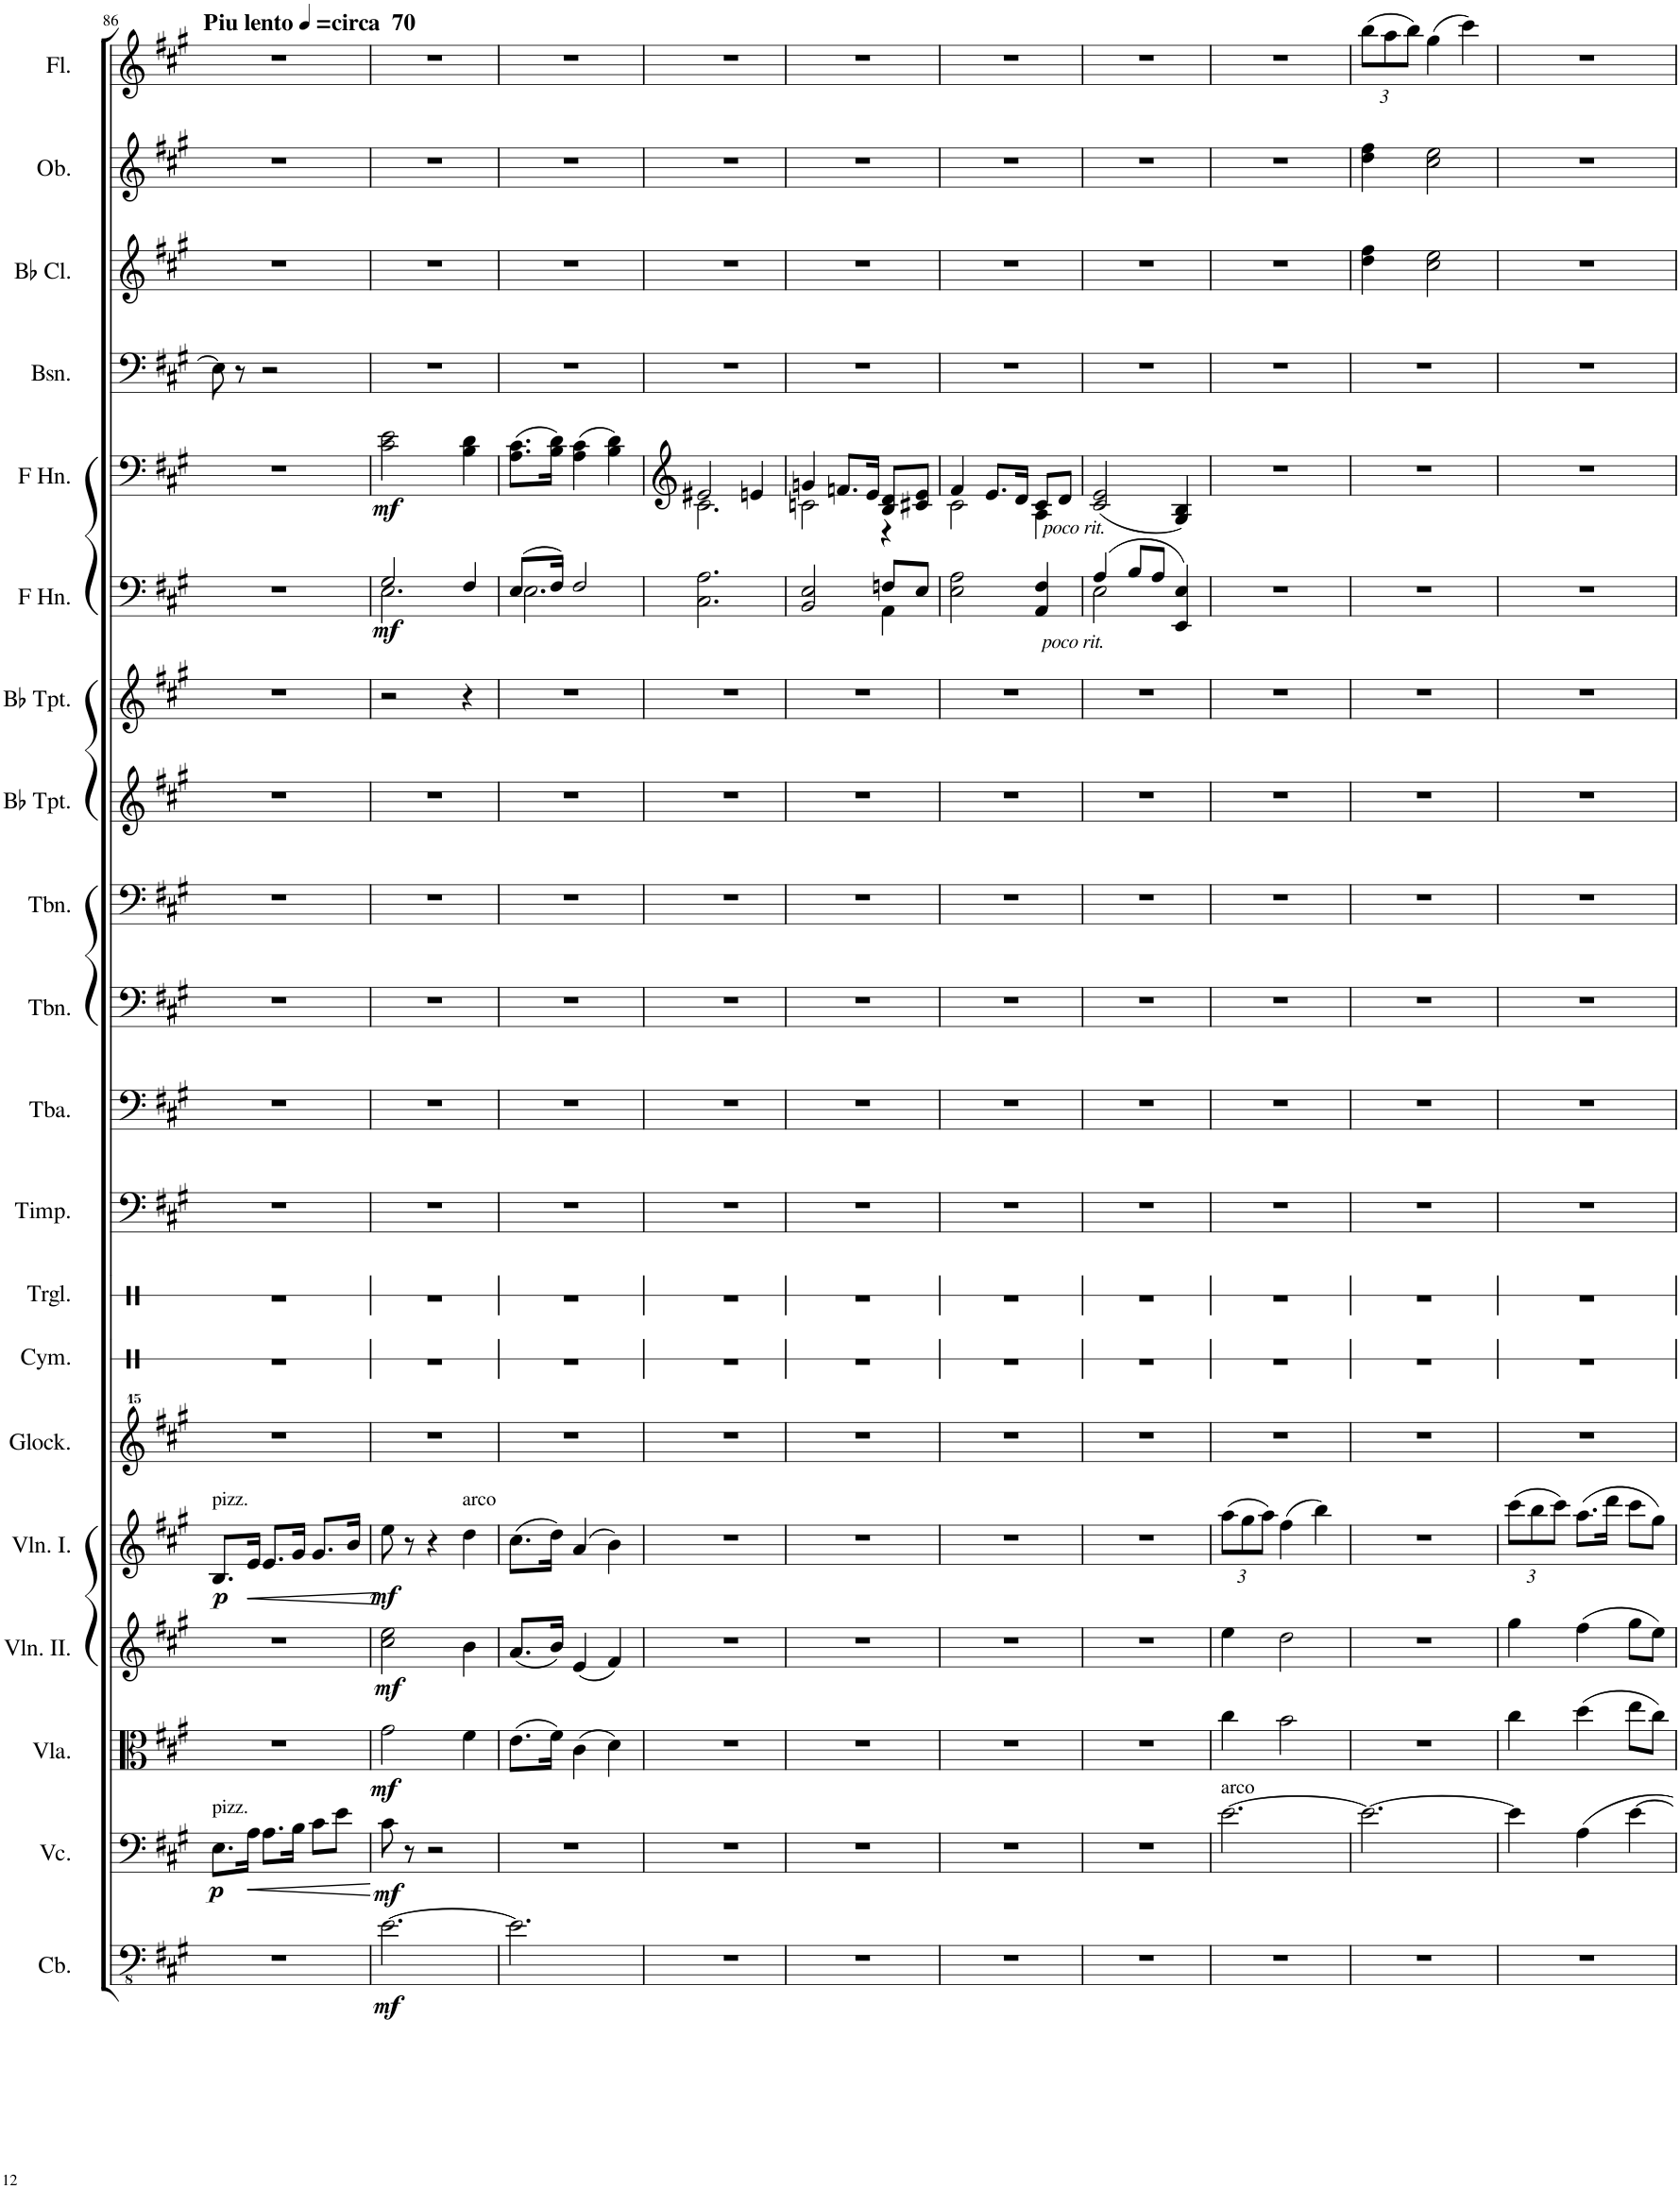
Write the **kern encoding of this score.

**kern	**dynam	**kern	**dynam	**kern	**dynam	**kern	**dynam	**kern	**dynam	**kern	**kern	**kern	**kern	**kern	**kern	**kern	**kern	**kern	**kern	**dynam	**kern	**dynam	**kern	**kern	**kern	**kern
*part20	*part20	*part19	*part19	*part18	*part18	*part17	*part17	*part16	*part16	*part15	*part14	*part13	*part12	*part11	*part10	*part9	*part8	*part7	*part6	*part6	*part5	*part5	*part4	*part3	*part2	*part1
*staff20	*staff20	*staff19	*staff19	*staff18	*staff18	*staff17	*staff17	*staff16	*staff16	*staff15	*staff14	*staff13	*staff12	*staff11	*staff10	*staff9	*staff8	*staff7	*staff6	*staff6	*staff5	*staff5	*staff4	*staff3	*staff2	*staff1
*I"Contrabasses	*	*I"Violoncellos	*	*I"Violas	*	*I"Violins II.	*	*I"Violins I.	*	*I"Glockenspiel	*I"Cymbal	*I"Triangle	*I"Timpani	*I"Tuba	*I"Trombone 3	*I"Trombones 1-2	*I"Bb Trumpet 3	*I"Bb Trumpets 1-2	*I"Horns in F 2-4	*	*I"Horns in F 1-3	*	*I"Bassoons 1-2	*I"Bb Clarinets 1-2	*I"Oboes 1-2	*I"Flutes 1-2
*I'Cb.	*	*I'Vc.	*	*I'Vla.	*	*I'Vln. II.	*	*I'Vln. I.	*	*I'Glock.	*I'Cym.	*I'Trgl.	*I'Timp.	*I'Tba.	*I'Tbn.	*I'Tbn.	*I'Bb Tpt.	*I'Bb Tpt.	*	*	*	*	*I'Bsn.	*I'Bb Cl.	*I'Ob.	*I'Fl.
!!LO:PB:g=z
*clefFv4	*	*clefF4	*	*clefC3	*	*clefG2	*	*clefG2	*	*clefG^^2	*clefX	*clefX	*clefF4	*clefF4	*clefF4	*clefF4	*clefG2	*clefG2	*clefF4	*	*clefF4	*	*clefF4	*clefG2	*clefG2	*clefG2
*	*	*	*	*	*	*	*	*	*	*	*	*	*	*	*	*	*ITrd1c2	*ITrd1c2	*ITrd4c7	*	*ITrd4c7	*	*	*ITrd1c2	*	*
*k[f#c#g#]	*	*k[f#c#g#]	*	*k[f#c#g#]	*	*k[f#c#g#]	*	*k[f#c#g#]	*	*k[f#c#g#]	*k[f#c#]	*k[f#c#]	*k[f#c#g#]	*k[f#c#g#]	*k[f#c#g#]	*k[f#c#g#]	*k[f#c#g#]	*k[f#c#g#]	*k[f#c#g#]	*	*k[f#c#g#]	*	*k[f#c#g#]	*k[f#c#g#]	*k[f#c#g#]	*k[f#c#g#]
*M3/4	*	*M3/4	*	*M3/4	*	*M3/4	*	*M3/4	*	*M3/4	*M3/4	*M3/4	*M3/4	*M3/4	*M3/4	*M3/4	*M3/4	*M3/4	*M3/4	*	*M3/4	*	*M3/4	*M3/4	*M3/4	*M3/4
=86	=86	=86	=86	=86	=86	=86	=86	=86	=86	=86	=86	=86	=86	=86	=86	=86	=86	=86	=86	=86	=86	=86	=86	=86	=86	=86
!	!	!	!	!	!	!	!	!	!	!	!	!	!	!	!	!	!	!	!	!	!	!	!	!	!	!LO:TX:a:B:t=Piu lento
!	!	!	!	!	!	!	!	!	!	!	!	!	!	!	!	!	!	!	!	!	!	!	!	!	!	!LO:TX:a:B:t=circa  70
!	!	!	!	!	!	!	!	!LO:TX:a:t=pizz.	!	!	!	!	!	!	!	!	!	!	!	!	!	!	!	!	!	!
!	!	!LO:TX:a:t=pizz.	!	!	!	!	!	!	!	!	!	!	!	!	!	!	!	!	!	!	!	!	!	!	!	!
!	!	!	!LO:DY:b	!	!	!	!	!	!LO:DY:b	!	!	!	!	!	!	!	!	!	!	!	!	!	!	!	!	!
2.r	.	8.E\L	p	2.r	.	2.r	.	8.B/L	p	2.r	2.r	2.r	2.r	2.r	2.r	2.r	2.r	2.r	2.r	.	2.r	.	8E\]	2.r	2.r	2.r
.	.	.	.	.	.	.	.	.	.	.	.	.	.	.	.	.	.	.	.	.	.	.	8r	.	.	.
!	!	!	!LO:HP:b	!	!	!	!	!	!LO:HP:b	!	!	!	!	!	!	!	!	!	!	!	!	!	!	!	!	!
.	.	16A\Jk	<	.	.	.	.	16e/Jk	<	.	.	.	.	.	.	.	.	.	.	.	.	.	.	.	.	.
.	.	8.A\L	[	.	.	.	.	8.e/L	[	.	.	.	.	.	.	.	.	.	.	.	.	.	2r	.	.	.
.	.	16B\Jk	.	.	.	.	.	16g#/Jk	.	.	.	.	.	.	.	.	.	.	.	.	.	.	.	.	.	.
.	.	8c#\L	.	.	.	.	.	8.g#/L	.	.	.	.	.	.	.	.	.	.	.	.	.	.	.	.	.	.
.	.	8e\J	.	.	.	.	.	.	.	.	.	.	.	.	.	.	.	.	.	.	.	.	.	.	.	.
.	.	.	.	.	.	.	.	16b/Jk	.	.	.	.	.	.	.	.	.	.	.	.	.	.	.	.	.	.
=87	=87	=87	=87	=87	=87	=87	=87	=87	=87	=87	=87	=87	=87	=87	=87	=87	=87	=87	=87	=87	=87	=87	=87	=87	=87	=87
*	*	*	*	*	*	*	*	*	*	*	*	*	*	*	*	*	*	*	*^	*	*	*	*	*	*	*
!	!LO:DY:b	!	!LO:DY:b	!	!LO:DY:b	!	!LO:DY:b	!	!LO:DY:b	!	!	!	!	!	!	!	!	!	!	!	!LO:DY:b	!	!LO:DY:b	!	!	!	!
[2.E\	mf	8c#\	mf	2g#\	mf	2cc#\ 2ee\	mf	8ee\	mf	2.r	2.r	2.r	2.r	2.r	2.r	2.r	2.r	2r	2G#/	2.E\	mf	2c#\ 2e\	mf	2.r	2.r	2.r	2.r
.	.	8r	.	.	.	.	.	8r	.	.	.	.	.	.	.	.	.	.	.	.	.	.	.	.	.	.	.
.	.	2r	.	.	.	.	.	4r	.	.	.	.	.	.	.	.	.	.	.	.	.	.	.	.	.	.	.
!	!	!	!	!	!	!	!	!LO:TX:a:t=arco	!	!	!	!	!	!	!	!	!	!	!	!	!	!	!	!	!	!	!
.	.	.	.	4f#\	.	4b\	.	4dd\	.	.	.	.	.	.	.	.	.	4r	4F#/	.	.	4B\ 4d\	.	.	.	.	.
=88	=88	=88	=88	=88	=88	=88	=88	=88	=88	=88	=88	=88	=88	=88	=88	=88	=88	=88	=88	=88	=88	=88	=88	=88	=88	=88	=88
2.E\]	.	2.r	.	(8.e\L	.	(8.a/L	.	(8.cc#\L	.	2.r	2.r	2.r	2.r	2.r	2.r	2.r	2.r	2.r	(8.E/L	2.E\	.	(8.A\ 8.c#\L	.	2.r	2.r	2.r	2.r
.	.	.	.	16f#\Jk)	.	16b/Jk)	.	16dd\Jk)	.	.	.	.	.	.	.	.	.	.	16F#/Jk)	.	.	16B\ 16d\Jk)	.	.	.	.	.
.	.	.	.	(4c#\	.	(4e/	.	(4a/	.	.	.	.	.	.	.	.	.	.	2F#/	.	.	(4A\ 4c#\	.	.	.	.	.
.	.	.	.	4d\)	.	4f#/)	.	4b\)	.	.	.	.	.	.	.	.	.	.	.	.	.	4B\ 4d\)	.	.	.	.	.
*	*	*	*	*	*	*	*	*	*	*	*	*	*	*	*	*	*	*	*v	*v	*	*	*	*	*	*	*
=89	=89	=89	=89	=89	=89	=89	=89	=89	=89	=89	=89	=89	=89	=89	=89	=89	=89	=89	=89	=89	=89	=89	=89	=89	=89	=89
*	*	*	*	*	*	*	*	*	*	*	*	*	*	*	*	*	*	*	*	*	*^	*	*	*	*	*
2.r	.	2.r	.	2.r	.	2.r	.	2.r	.	2.r	2.r	2.r	2.r	2.r	2.r	2.r	2.r	2.r	2.C#\ 2.A\	.	2e#X/	2.c#\	.	2.r	2.r	2.r	2.r
.	.	.	.	.	.	.	.	.	.	.	.	.	.	.	.	.	.	.	.	.	4en/	.	.	.	.	.	.
=90	=90	=90	=90	=90	=90	=90	=90	=90	=90	=90	=90	=90	=90	=90	=90	=90	=90	=90	=90	=90	=90	=90	=90	=90	=90	=90	=90
*	*	*	*	*	*	*	*	*	*	*	*	*	*	*	*	*	*	*	*^	*	*	*	*	*	*	*	*
2.r	.	2.r	.	2.r	.	2.r	.	2.r	.	2.r	2.r	2.r	2.r	2.r	2.r	2.r	2.r	2.r	2BB/ 2E/	2ryy	.	4gn/	2cn\	.	2.r	2.r	2.r	2.r
.	.	.	.	.	.	.	.	.	.	.	.	.	.	.	.	.	.	.	.	.	.	8.fn/L	.	.	.	.	.	.
.	.	.	.	.	.	.	.	.	.	.	.	.	.	.	.	.	.	.	.	.	.	16e/Jk	.	.	.	.	.	.
.	.	.	.	.	.	.	.	.	.	.	.	.	.	.	.	.	.	.	8Fn/L	4AA\	.	8B/ 8d/L	4r	.	.	.	.	.
.	.	.	.	.	.	.	.	.	.	.	.	.	.	.	.	.	.	.	8E/J	.	.	8c#X/ 8e/J	.	.	.	.	.	.
*	*	*	*	*	*	*	*	*	*	*	*	*	*	*	*	*	*	*	*v	*v	*	*	*	*	*	*	*	*
=91	=91	=91	=91	=91	=91	=91	=91	=91	=91	=91	=91	=91	=91	=91	=91	=91	=91	=91	=91	=91	=91	=91	=91	=91	=91	=91	=91
2.r	.	2.r	.	2.r	.	2.r	.	2.r	.	2.r	2.r	2.r	2.r	2.r	2.r	2.r	2.r	2.r	2E\ 2A\	.	4f#/	2c#\	.	2.r	2.r	2.r	2.r
.	.	.	.	.	.	.	.	.	.	.	.	.	.	.	.	.	.	.	.	.	8.e/L	.	.	.	.	.	.
.	.	.	.	.	.	.	.	.	.	.	.	.	.	.	.	.	.	.	.	.	16d/Jk	.	.	.	.	.	.
.	.	.	.	.	.	.	.	.	.	.	.	.	.	.	.	.	.	.	4AA/ 4F#/	.	8c#/L	4A\	.	.	.	.	.
.	.	.	.	.	.	.	.	.	.	.	.	.	.	.	.	.	.	.	.	.	8d/J	.	.	.	.	.	.
*	*	*	*	*	*	*	*	*	*	*	*	*	*	*	*	*	*	*	*	*	*v	*v	*	*	*	*	*
=92	=92	=92	=92	=92	=92	=92	=92	=92	=92	=92	=92	=92	=92	=92	=92	=92	=92	=92	=92	=92	=92	=92	=92	=92	=92	=92
*	*	*	*	*	*	*	*	*	*	*	*	*	*	*	*	*	*	*	*^	*	*	*	*	*	*	*
!	!	!	!	!	!	!	!	!	!	!	!	!	!	!	!	!	!	!	!	!	!	!LO:TX:b:i:t=poco rit.	!	!	!	!	!
!	!	!	!	!	!	!	!	!	!	!	!	!	!	!	!	!	!	!	!LO:TX:b:i:t=poco rit.	!	!	!	!	!	!	!	!
2.r	.	2.r	.	2.r	.	2.r	.	2.r	.	2.r	2.r	2.r	2.r	2.r	2.r	2.r	2.r	2.r	(4A/	2E\	.	(2c#/ 2e/	.	2.r	2.r	2.r	2.r
.	.	.	.	.	.	.	.	.	.	.	.	.	.	.	.	.	.	.	8B/L	.	.	.	.	.	.	.	.
.	.	.	.	.	.	.	.	.	.	.	.	.	.	.	.	.	.	.	8A/J	.	.	.	.	.	.	.	.
.	.	.	.	.	.	.	.	.	.	.	.	.	.	.	.	.	.	.	4EE/ 4E/)	4ryy	.	4G#/ 4B/)	.	.	.	.	.
*	*	*	*	*	*	*	*	*	*	*	*	*	*	*	*	*	*	*	*v	*v	*	*	*	*	*	*	*
=93	=93	=93	=93	=93	=93	=93	=93	=93	=93	=93	=93	=93	=93	=93	=93	=93	=93	=93	=93	=93	=93	=93	=93	=93	=93	=93
*	*	*	*	*	*	*	*	*Xbrackettup	*	*	*	*	*	*	*	*	*	*	*	*	*	*	*	*	*	*
*	*	*	*	*	*	*	*	*	*	*	*	*	*	*	*	*	*	*	*^	*	*	*	*	*	*	*
!	!	!LO:TX:a:t=arco	!	!	!	!	!	!	!	!	!	!	!	!	!	!	!	!	!	!	!	!	!	!	!	!	!
*	*	*	*	*	*	*	*	*	*	*	*	*	*	*	*	*	*	*	*v	*v	*	*	*	*	*	*	*
2.r	.	[2.e\	.	4cc#\	.	4ee\	.	(12aa\L	.	2.r	2.r	2.r	2.r	2.r	2.r	2.r	2.r	2.r	2.r	.	2.r	.	2.r	2.r	2.r	2.r
.	.	.	.	.	.	.	.	12gg#\	.	.	.	.	.	.	.	.	.	.	.	.	.	.	.	.	.	.
.	.	.	.	.	.	.	.	12aa\J)	.	.	.	.	.	.	.	.	.	.	.	.	.	.	.	.	.	.
.	.	.	.	2b\	.	2dd\	.	(4ff#\	.	.	.	.	.	.	.	.	.	.	.	.	.	.	.	.	.	.
.	.	.	.	.	.	.	.	4bb\)	.	.	.	.	.	.	.	.	.	.	.	.	.	.	.	.	.	.
=94	=94	=94	=94	=94	=94	=94	=94	=94	=94	=94	=94	=94	=94	=94	=94	=94	=94	=94	=94	=94	=94	=94	=94	=94	=94	=94
*	*	*	*	*	*	*	*	*	*	*	*	*	*	*	*	*	*	*	*	*	*	*	*	*	*	*Xbrackettup
2.r	.	2.e\_	.	2.r	.	2.r	.	2.r	.	2.r	2.r	2.r	2.r	2.r	2.r	2.r	2.r	2.r	2.r	.	2.r	.	2.r	4dd\ 4ff#\	4dd\ 4ff#\	(12bb\L
.	.	.	.	.	.	.	.	.	.	.	.	.	.	.	.	.	.	.	.	.	.	.	.	.	.	12aa\
.	.	.	.	.	.	.	.	.	.	.	.	.	.	.	.	.	.	.	.	.	.	.	.	.	.	12bb\J)
.	.	.	.	.	.	.	.	.	.	.	.	.	.	.	.	.	.	.	.	.	.	.	.	2cc#\ 2ee\	2cc#\ 2ee\	(4gg#\
.	.	.	.	.	.	.	.	.	.	.	.	.	.	.	.	.	.	.	.	.	.	.	.	.	.	4ccc#\)
=95	=95	=95	=95	=95	=95	=95	=95	=95	=95	=95	=95	=95	=95	=95	=95	=95	=95	=95	=95	=95	=95	=95	=95	=95	=95	=95
2.r	.	4e\]	.	4cc#\	.	4gg#\	.	(12ccc#\L	.	2.r	2.r	2.r	2.r	2.r	2.r	2.r	2.r	2.r	2.r	.	2.r	.	2.r	2.r	2.r	2.r
.	.	.	.	.	.	.	.	12bb\	.	.	.	.	.	.	.	.	.	.	.	.	.	.	.	.	.	.
.	.	.	.	.	.	.	.	12ccc#\J)	.	.	.	.	.	.	.	.	.	.	.	.	.	.	.	.	.	.
.	.	4A\	.	(4dd\	.	(4ff#\	.	(8.aa\L	.	.	.	.	.	.	.	.	.	.	.	.	.	.	.	.	.	.
.	.	.	.	.	.	.	.	16ddd\Jk	.	.	.	.	.	.	.	.	.	.	.	.	.	.	.	.	.	.
.	.	[4e\	.	8ee\L	.	8gg#\L	.	8ccc#\L	.	.	.	.	.	.	.	.	.	.	.	.	.	.	.	.	.	.
.	.	.	.	8cc#\J)	.	8ee\J)	.	8gg#\J)	.	.	.	.	.	.	.	.	.	.	.	.	.	.	.	.	.	.
=	=	=	=	=	=	=	=	=	=	=	=	=	=	=	=	=	=	=	=	=	=	=	=	=	=	=
*-	*-	*-	*-	*-	*-	*-	*-	*-	*-	*-	*-	*-	*-	*-	*-	*-	*-	*-	*-	*-	*-	*-	*-	*-	*-	*-
